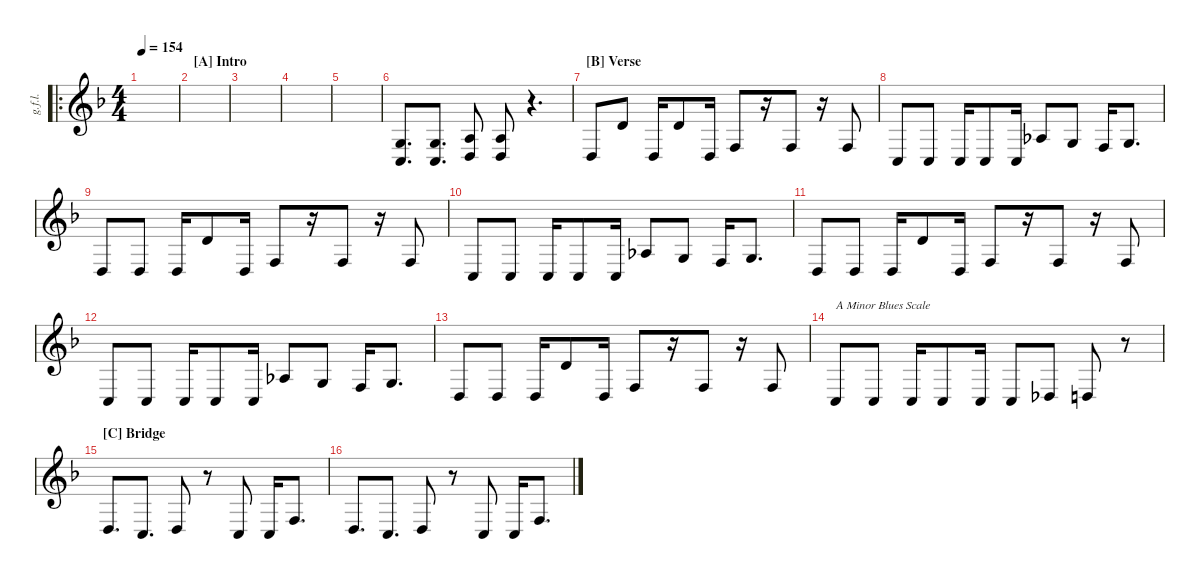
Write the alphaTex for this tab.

\defaultSystemsLayout 4
\hideDynamics
\bracketExtendMode nobrackets
\otherSystemsTrackNameOrientation horizontal
\track ("Guitar Folder L" "g.f.l.") {instrument distortionguitar}
\staff {score}
\tuning (D4 A3 F3 C3 G2 C2)
\ro
\ts (4 4)
\tempo 154
\clef g2
\ks dminor
|
\section ("A" "Intro")
|
|
|
|
(0.6{pm acc forcenatural} 0.5{pm acc forcenatural}).8{d beam Up} (0.5{pm acc forcenatural} 0.6{pm acc forcenatural}).8{d beam Up} (2.6{pm acc forcenatural} 2.5{pm acc forcenatural}).8{beam Up} (2.6{pm acc forcenatural} 2.5{pm acc forcenatural}).8{beam Up} r.4{d beam Up} |
\section ("B" "Verse")
2.6{acc forcenatural}.8{beam Up} 2.4{acc forcenatural}.8{beam Up} 2.6{acc forcenatural}.16{beam Up} 2.4{acc forcenatural}.8{beam Up} 2.6{acc forcenatural}.16{beam Up} 5.6{acc forcenatural}.8{beam Up} r.16{beam Up} 5.6{acc forcenatural}.8{beam Up} r.16{beam Up} 5.6{acc forcenatural}.8{beam Up} |
0.6{acc forcenatural}.8{beam Up} 0.6{acc forcenatural}.8{beam Up} 0.6{acc forcenatural}.16{beam Up} 0.6{acc forcenatural}.8{beam Up} 0.6{acc forcenatural}.16{beam Up} 8.6{acc b}.8{beam Up} 7.6{acc forcenatural}.8{beam Up} 5.6{acc forcenatural}.16{beam Up} 7.6{acc forcenatural}.8{d beam Up} |
2.6{acc forcenatural}.8{beam Up} 2.6{acc forcenatural}.8{beam Up} 2.6{acc forcenatural}.16{beam Up} 2.4{acc forcenatural}.8{beam Up} 2.6{acc forcenatural}.16{beam Up} 5.6{acc forcenatural}.8{beam Up} r.16{beam Up} 5.6{acc forcenatural}.8{beam Up} r.16{beam Up} 5.6{acc forcenatural}.8{beam Up} |
0.6{acc forcenatural}.8{beam Up} 0.6{acc forcenatural}.8{beam Up} 0.6{acc forcenatural}.16{beam Up} 0.6{acc forcenatural}.8{beam Up} 0.6{acc forcenatural}.16{beam Up} 8.6{acc b}.8{beam Up} 7.6{acc forcenatural}.8{beam Up} 5.6{acc forcenatural}.16{beam Up} 7.6{acc forcenatural}.8{d beam Up} |
2.6{acc forcenatural}.8{beam Up} 2.6{acc forcenatural}.8{beam Up} 2.6{acc forcenatural}.16{beam Up} 2.4{acc forcenatural}.8{beam Up} 2.6{acc forcenatural}.16{beam Up} 5.6{acc forcenatural}.8{beam Up} r.16{beam Up} 5.6{acc forcenatural}.8{beam Up} r.16{beam Up} 5.6{acc forcenatural}.8{beam Up} |
0.6{acc forcenatural}.8{beam Up} 0.6{acc forcenatural}.8{beam Up} 0.6{acc forcenatural}.16{beam Up} 0.6{acc forcenatural}.8{beam Up} 0.6{acc forcenatural}.16{beam Up} 8.6{acc b}.8{beam Up} 7.6{acc forcenatural}.8{beam Up} 5.6{acc forcenatural}.16{beam Up} 7.6{acc forcenatural}.8{d beam Up} |
2.6{acc forcenatural}.8{beam Up} 2.6{acc forcenatural}.8{beam Up} 2.6{acc forcenatural}.16{beam Up} 2.4{acc forcenatural}.8{beam Up} 2.6{acc forcenatural}.16{beam Up} 5.6{acc forcenatural}.8{beam Up} r.16{beam Up} 5.6{acc forcenatural}.8{beam Up} r.16{beam Up} 5.6{acc forcenatural}.8{beam Up} |
0.6{acc forcenatural}.8{txt "A Minor Blues Scale" beam Up} 0.6{acc forcenatural}.8{beam Up} 0.6{acc forcenatural}.16{beam Up} 0.6{acc forcenatural}.8{beam Up} 0.6{acc forcenatural}.16{beam Up} 0.6{acc forcenatural}.8{beam Up} 1.6{acc b}.8{beam Up} 2.6{acc forcenatural}.8{beam Up} r.8{beam Up} |
\section ("C" "Bridge")
2.6{acc forcenatural}.8{d beam Up} 0.6{acc forcenatural}.8{d beam Up} 2.6{acc forcenatural}.8{beam Up} r.8{beam Up} 0.6{acc forcenatural}.8{beam Up} 0.6{acc forcenatural}.16{beam Up} 5.6{acc forcenatural}.8{d beam Up} |
2.6{acc forcenatural}.8{d beam Up} 0.6{acc forcenatural}.8{d beam Up} 2.6{acc forcenatural}.8{beam Up} r.8{beam Up} 0.6{acc forcenatural}.8{beam Up} 0.6{acc forcenatural}.16{beam Up} 5.6{acc forcenatural}.8{d beam Up}
